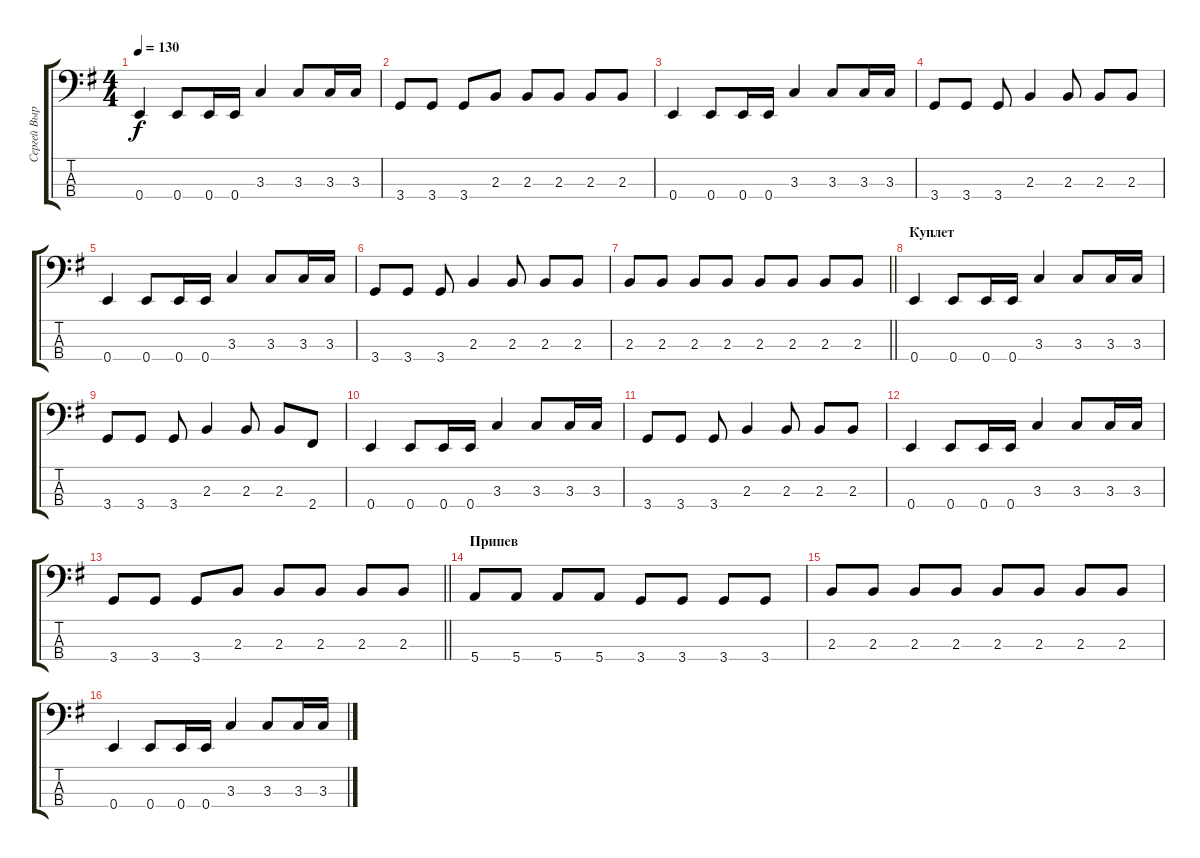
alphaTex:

\track ("Сергей Вырвич" "Сергей Выр") {instrument electricbassfinger}
\staff {score tabs}
\tuning (G2 D2 A1 E1) {hide}
\ts (4 4)
\tempo 130
\clef f4
\ks eminor
0.4.4{dy f} 0.4.8 0.4.16 0.4.16 3.3.4 3.3.8 3.3.16 3.3.16 |
3.4.8 3.4.8 3.4.8 2.3.8 2.3.8 2.3.8 2.3.8 2.3.8 |
0.4.4 0.4.8 0.4.16 0.4.16 3.3.4 3.3.8 3.3.16 3.3.16 |
3.4.8 3.4.8 3.4.8 2.3.4 2.3.8 2.3.8 2.3.8 |
0.4.4 0.4.8 0.4.16 0.4.16 3.3.4 3.3.8 3.3.16 3.3.16 |
3.4.8 3.4.8 3.4.8 2.3.4 2.3.8 2.3.8 2.3.8 |
\barLineRight lightlight
2.3.8 2.3.8 2.3.8 2.3.8 2.3.8 2.3.8 2.3.8 2.3.8 |
\section ("" "Куплет")
0.4.4 0.4.8 0.4.16 0.4.16 3.3.4 3.3.8 3.3.16 3.3.16 |
3.4.8 3.4.8 3.4.8 2.3.4 2.3.8 2.3.8 2.4.8 |
0.4.4 0.4.8 0.4.16 0.4.16 3.3.4 3.3.8 3.3.16 3.3.16 |
3.4.8 3.4.8 3.4.8 2.3.4 2.3.8 2.3.8 2.3.8 |
0.4.4 0.4.8 0.4.16 0.4.16 3.3.4 3.3.8 3.3.16 3.3.16 |
\barLineRight lightlight
3.4.8 3.4.8 3.4.8 2.3.8 2.3.8 2.3.8 2.3.8 2.3.8 |
\section ("" "Припев")
5.4.8 5.4.8 5.4.8 5.4.8 3.4.8 3.4.8 3.4.8 3.4.8 |
2.3.8 2.3.8 2.3.8 2.3.8 2.3.8 2.3.8 2.3.8 2.3.8 |
0.4.4 0.4.8 0.4.16 0.4.16 3.3.4 3.3.8 3.3.16 3.3.16
